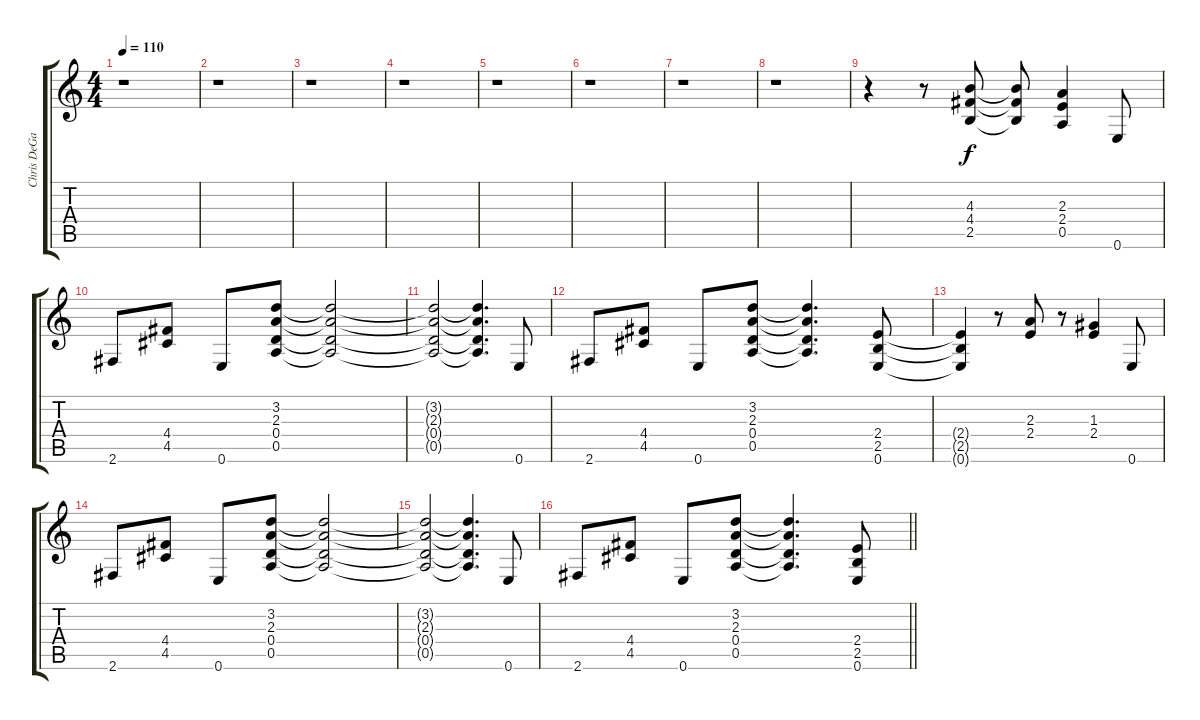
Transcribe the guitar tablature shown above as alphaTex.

\track ("Chris DeGarmo (Lead Guitar)" "Chris DeGa") {instrument distortionguitar}
\staff {score tabs}
\tuning (E4 B3 G3 D3 A2 E2) {hide}
\ts (4 4)
\tempo 110
\clef g2
\ks c
r.1{dy f instrument distortionguitar} |
r.1 |
r.1 |
r.1 |
r.1 |
r.1 |
r.1 |
r.1 |
r.4 r.8 (4.3 4.4 2.5).8 (4.3{t} 4.4{t} 2.5{t}).8 (2.3 2.4 0.5).4 0.6.8 |
2.6.8 (4.4 4.5).8 0.6.8 (3.2 2.3 0.4 0.5).8 (3.2{t} 2.3{t} 0.4{t} 0.5{t}).2 |
(3.2{t} 2.3{t} 0.4{t} 0.5{t}).2 (3.2{t} 2.3{t} 0.4{t} 0.5{t}).4{d} 0.6.8 |
2.6.8 (4.4 4.5).8 0.6.8 (3.2 2.3 0.4 0.5).8 (3.2{t} 2.3{t} 0.4{t} 0.5{t}).4{d} (2.4 2.5 0.6).8 |
(2.4{t} 2.5{t} 0.6{t}).4 r.8 (2.3 2.4).8 r.8 (1.3 2.4).4 0.6.8 |
2.6.8 (4.4 4.5).8 0.6.8 (3.2 2.3 0.4 0.5).8 (3.2{t} 2.3{t} 0.4{t} 0.5{t}).2 |
(3.2{t} 2.3{t} 0.4{t} 0.5{t}).2 (3.2{t} 2.3{t} 0.4{t} 0.5{t}).4{d} 0.6.8 |
\barLineRight lightlight
2.6.8 (4.4 4.5).8 0.6.8 (3.2 2.3 0.4 0.5).8 (3.2{t} 2.3{t} 0.4{t} 0.5{t}).4{d} (2.4 2.5 0.6).8
